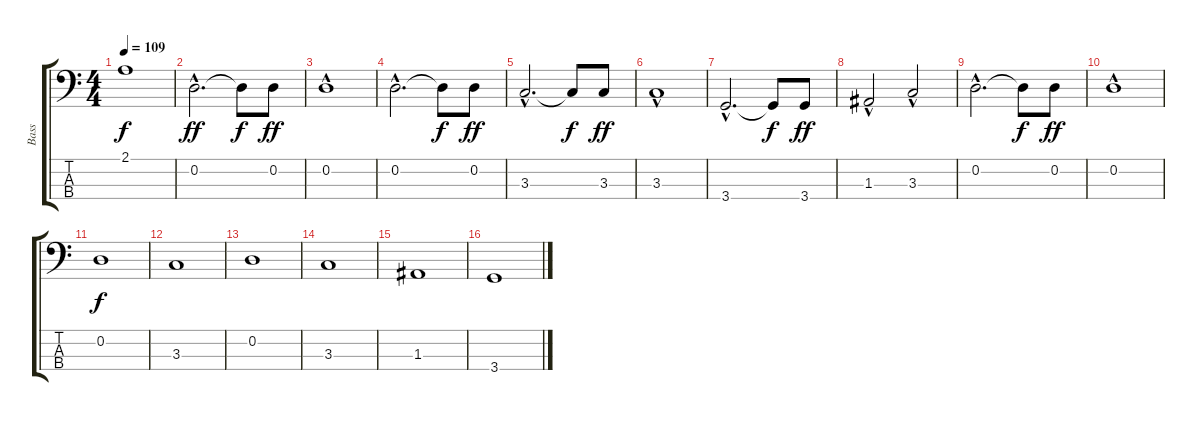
\track ("Bass" "Bass") {instrument electricbassfinger}
\staff {score tabs}
\tuning (G2 D2 A1 E1) {hide}
\ts (4 4)
\tempo 109
\clef f4
\ks c
2.1.1{dy f} |
0.2{hac}.2{d dy ff} 0.2{t}.8{dy f} 0.2.8{dy ff} |
0.2{hac}.1 |
0.2{hac}.2{d} 0.2{t}.8{dy f} 0.2.8{dy ff} |
3.3{hac}.2{d} 3.3{t}.8{dy f} 3.3.8{dy ff} |
3.3{hac}.1 |
3.4{hac}.2{d} 3.4{t}.8{dy f} 3.4.8{dy ff} |
1.3{hac}.2 3.3{hac}.2 |
0.2{hac}.2{d} 0.2{t}.8{dy f} 0.2.8{dy ff} |
0.2{hac}.1 |
0.2.1{dy f} |
3.3.1 |
0.2.1 |
3.3.1 |
1.3.1 |
3.4.1
